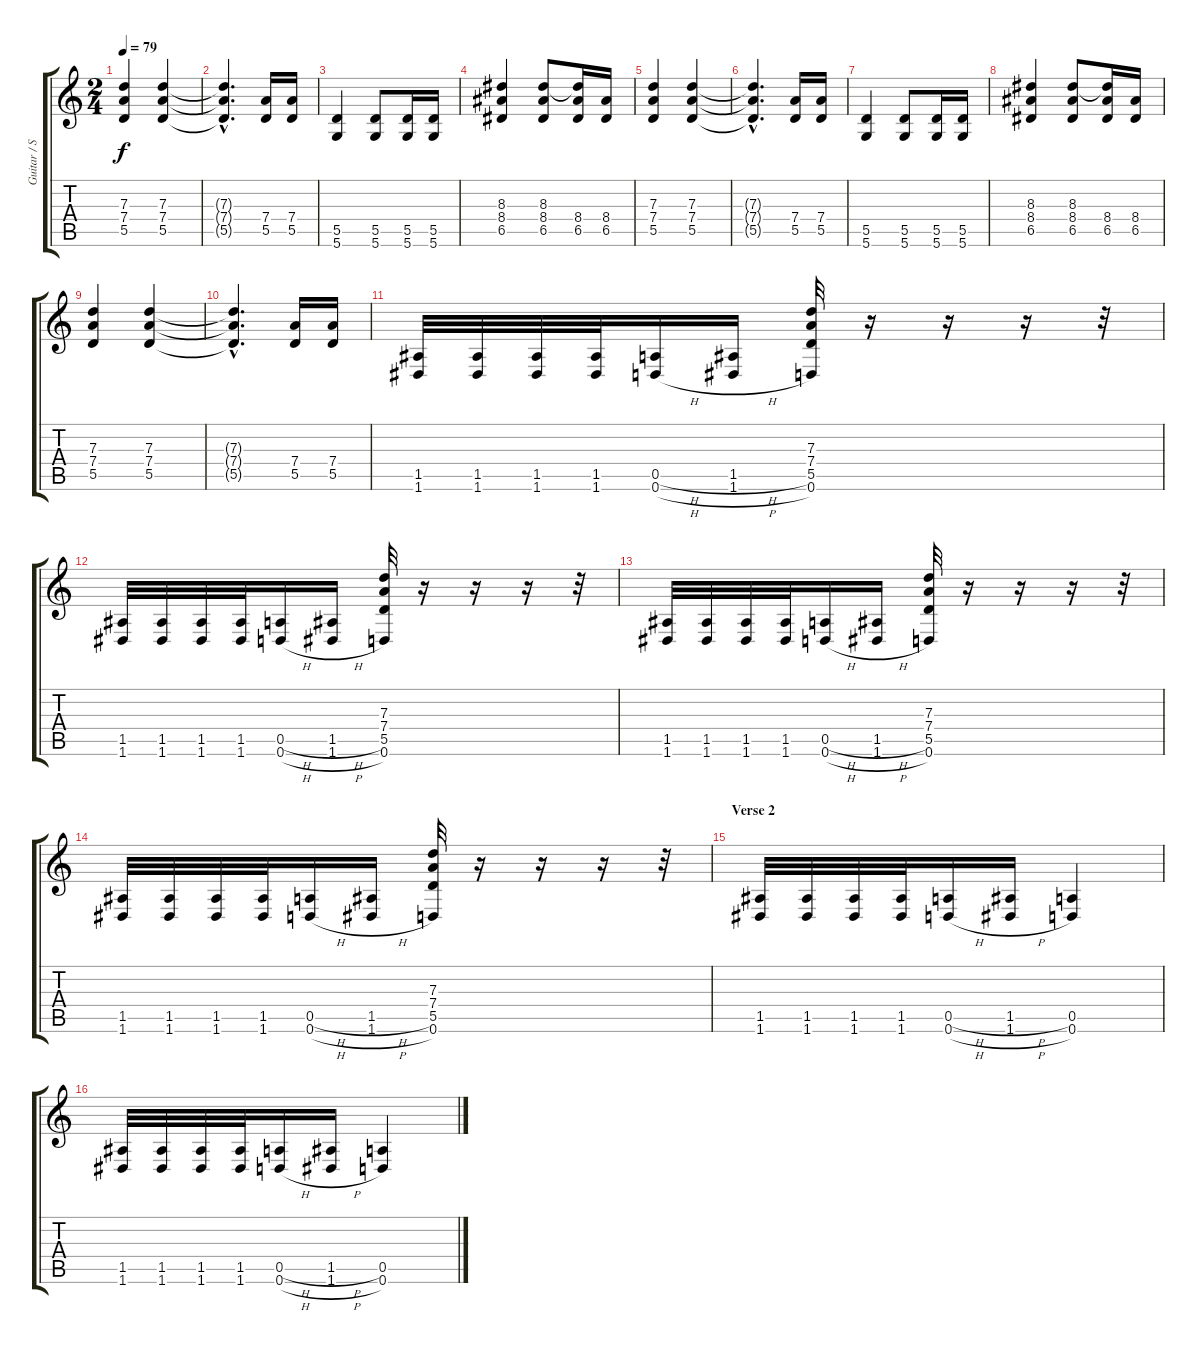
\track ("Guitar / Steph Carpenter" "Guitar / S") {instrument distortionguitar}
\staff {score tabs}
\tuning (E4 B3 G3 D3 A2 D2) {hide}
\ts (2 4)
\tempo 79
\clef g2
\ks c
(7.3 7.4 5.5).4{dy f} (7.3 7.4 5.5).4 |
(7.3{hac t} 7.4{hac t} 5.5{hac t}).4{d} (7.4 5.5).16 (7.4 5.5).16 |
(5.5 5.6).4 (5.5 5.6).8 (5.5 5.6).16 (5.5 5.6).16 |
(8.3 8.4 6.5).4 (8.3 8.4 6.5).8 (8.3{t} 8.4 6.5).16 (8.4 6.5).16 |
(7.3 7.4 5.5).4 (7.3 7.4 5.5).4 |
(7.3{hac t} 7.4{hac t} 5.5{hac t}).4{d} (7.4 5.5).16 (7.4 5.5).16 |
(5.5 5.6).4 (5.5 5.6).8 (5.5 5.6).16 (5.5 5.6).16 |
(8.3 8.4 6.5).4 (8.3 8.4 6.5).8 (8.3{t} 8.4 6.5).16 (8.4 6.5).16 |
(7.3 7.4 5.5).4 (7.3 7.4 5.5).4 |
(7.3{hac t} 7.4{hac t} 5.5{hac t}).4{d} (7.4 5.5).16 (7.4 5.5).16 |
(1.5 1.6).32 (1.5 1.6).32 (1.5 1.6).32 (1.5 1.6).32 (0.5{h} 0.6{h}).16 (1.5{h} 1.6{h}).16 (7.3 7.4 5.5 0.6).32 r.16 r.16 r.16 r.32 |
(1.5 1.6).32 (1.5 1.6).32 (1.5 1.6).32 (1.5 1.6).32 (0.5{h} 0.6{h}).16 (1.5{h} 1.6{h}).16 (7.3 7.4 5.5 0.6).32 r.16 r.16 r.16 r.32 |
(1.5 1.6).32 (1.5 1.6).32 (1.5 1.6).32 (1.5 1.6).32 (0.5{h} 0.6{h}).16 (1.5{h} 1.6{h}).16 (7.3 7.4 5.5 0.6).32 r.16 r.16 r.16 r.32 |
(1.5 1.6).32 (1.5 1.6).32 (1.5 1.6).32 (1.5 1.6).32 (0.5{h} 0.6{h}).16 (1.5{h} 1.6{h}).16 (7.3 7.4 5.5 0.6).32 r.16 r.16 r.16 r.32 |
\section ("" "Verse 2")
(1.5 1.6).32 (1.5 1.6).32 (1.5 1.6).32 (1.5 1.6).32 (0.5{h} 0.6{h}).16 (1.5{h} 1.6{h}).16 (0.5 0.6).4 |
(1.5 1.6).32 (1.5 1.6).32 (1.5 1.6).32 (1.5 1.6).32 (0.5{h} 0.6{h}).16 (1.5{h} 1.6{h}).16 (0.5 0.6).4
